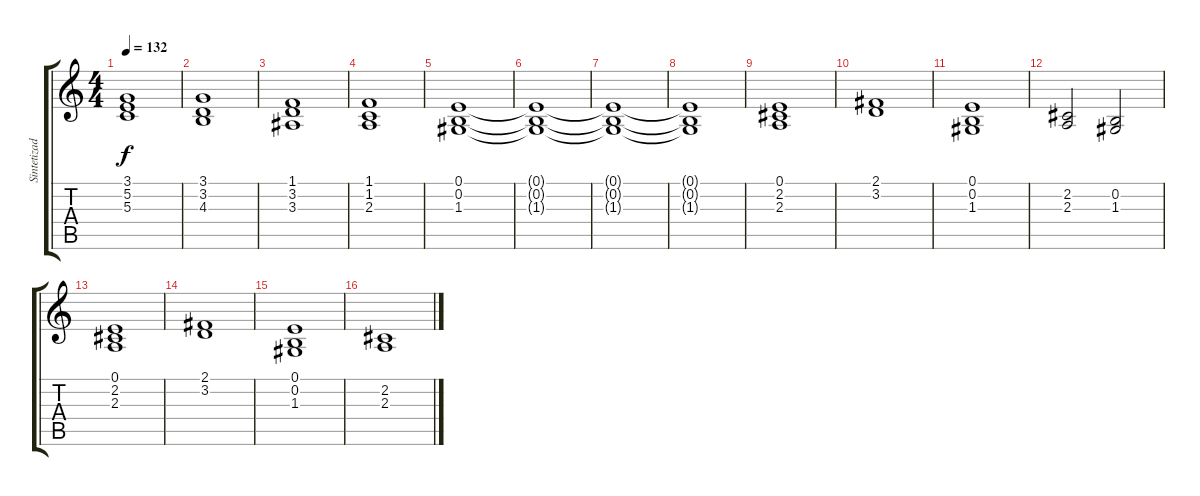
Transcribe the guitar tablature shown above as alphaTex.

\track ("Sintetizador 1" "Sintetizad") {instrument brasssection}
\staff {score tabs}
\tuning (E4 B3 G3 D3 A2 E2) {hide}
\ts (4 4)
\tempo 132
\clef g2
\ks c
(3.1 5.2 5.3).1{dy f} |
(3.1 3.2 4.3).1 |
(1.1 3.2 3.3).1 |
(1.1 1.2 2.3).1 |
(0.1 0.2 1.3).1 |
(0.1{t} 0.2{t} 1.3{t}).1 |
(0.1{t} 0.2{t} 1.3{t}).1 |
(0.1{t} 0.2{t} 1.3{t}).1 |
(0.1 2.2 2.3).1 |
(2.1 3.2).1 |
(0.1 0.2 1.3).1 |
(2.2 2.3).2 (0.2 1.3).2 |
(0.1 2.2 2.3).1 |
(2.1 3.2).1 |
(0.1 0.2 1.3).1 |
(2.2 2.3).1
